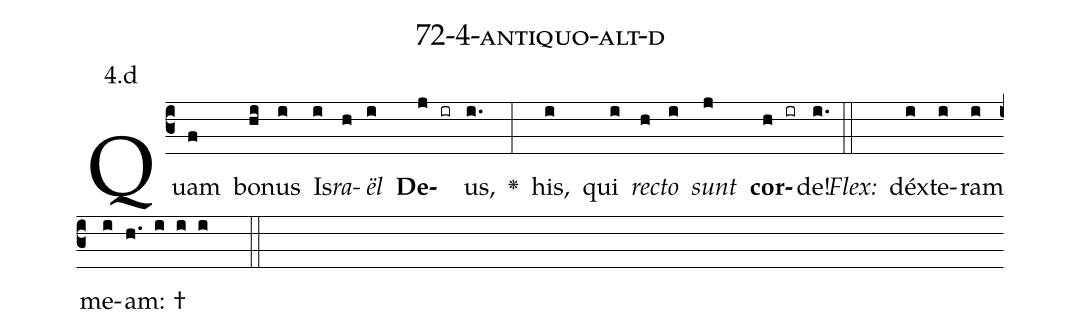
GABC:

name: 72-4-antiquo-alt-d;
annotation: 4.d;
%%
(c3)Quam(f) bo(hi)nus(i) Is(i)<i>ra</i>(h)<i>ël</i>(i) <b>De</b>(j ir)us,(i.) <v>\greheightstar</v>(:) his,(i) qui(i) <i>rec</i>(h)<i>to</i>(i) <i>sunt</i>(j) <b>cor</b>(h ir)de!(i.) (::)
<i>Flex:</i>()  déx(i)te(i)ram(i) me(i)am: †(h. i i i  ::)

%E(i) u(h) o(i) u(j) a(h) e.(i.) (::)
